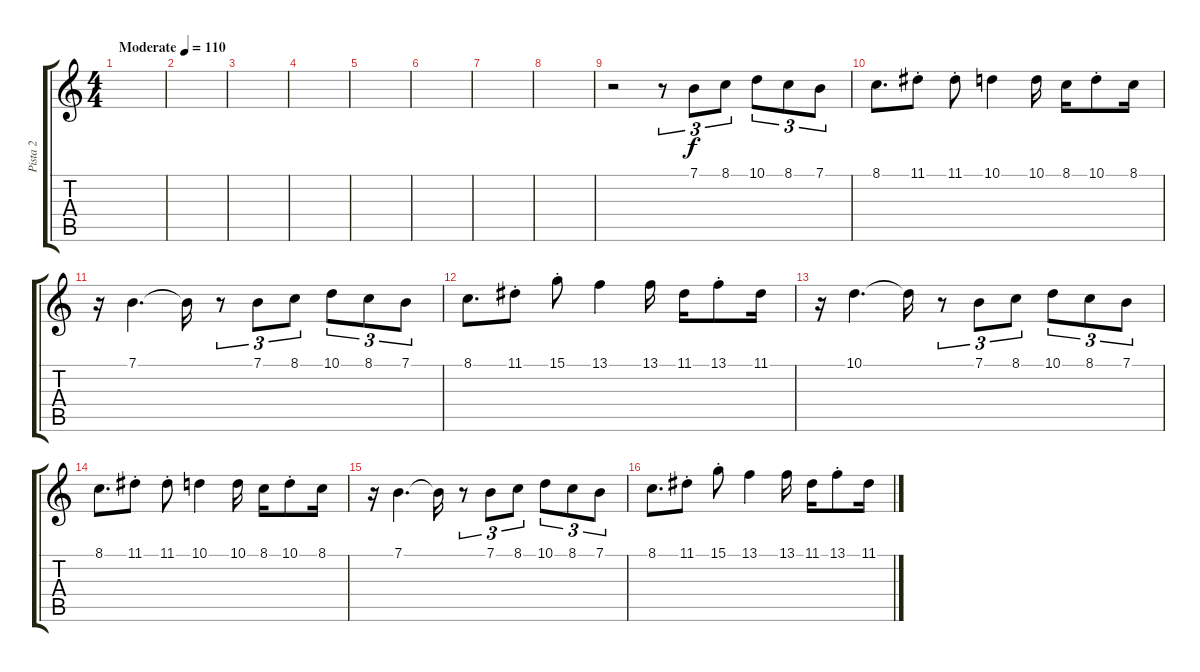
\track ("Pista 2" "Pista 2") {instrument trumpet}
\staff {score tabs}
\tuning (E4 B3 G3 D3 A2 E2) {hide}
\ts (4 4)
\tempo (110 "Moderate")
\clef g2
\ks c
|
|
|
|
|
|
|
|
r.2 r.8{tu (3 2)} 7.1.8{tu (3 2)} 8.1.8{tu (3 2)} 10.1.8{tu (3 2)} 8.1.8{tu (3 2)} 7.1.8{tu (3 2)} |
8.1.8{d} 11.1{st}.8 11.1{st}.8 10.1.4 10.1.16 8.1.16 10.1{st}.8 8.1.16 |
r.16 7.1.4{d} 7.1{t}.16 r.8{tu (3 2)} 7.1.8{tu (3 2)} 8.1.8{tu (3 2)} 10.1.8{tu (3 2)} 8.1.8{tu (3 2)} 7.1.8{tu (3 2)} |
8.1.8{d} 11.1{st}.8 15.1{st}.8 13.1.4 13.1.16 11.1.16 13.1{st}.8 11.1.16 |
r.16 10.1.4{d} 10.1{t}.16 r.8{tu (3 2)} 7.1.8{tu (3 2)} 8.1.8{tu (3 2)} 10.1.8{tu (3 2)} 8.1.8{tu (3 2)} 7.1.8{tu (3 2)} |
8.1.8{d} 11.1{st}.8 11.1{st}.8 10.1.4 10.1.16 8.1.16 10.1{st}.8 8.1.16 |
r.16 7.1.4{d} 7.1{t}.16 r.8{tu (3 2)} 7.1.8{tu (3 2)} 8.1.8{tu (3 2)} 10.1.8{tu (3 2)} 8.1.8{tu (3 2)} 7.1.8{tu (3 2)} |
8.1.8{d} 11.1{st}.8 15.1{st}.8 13.1.4 13.1.16 11.1.16 13.1{st}.8 11.1.16
